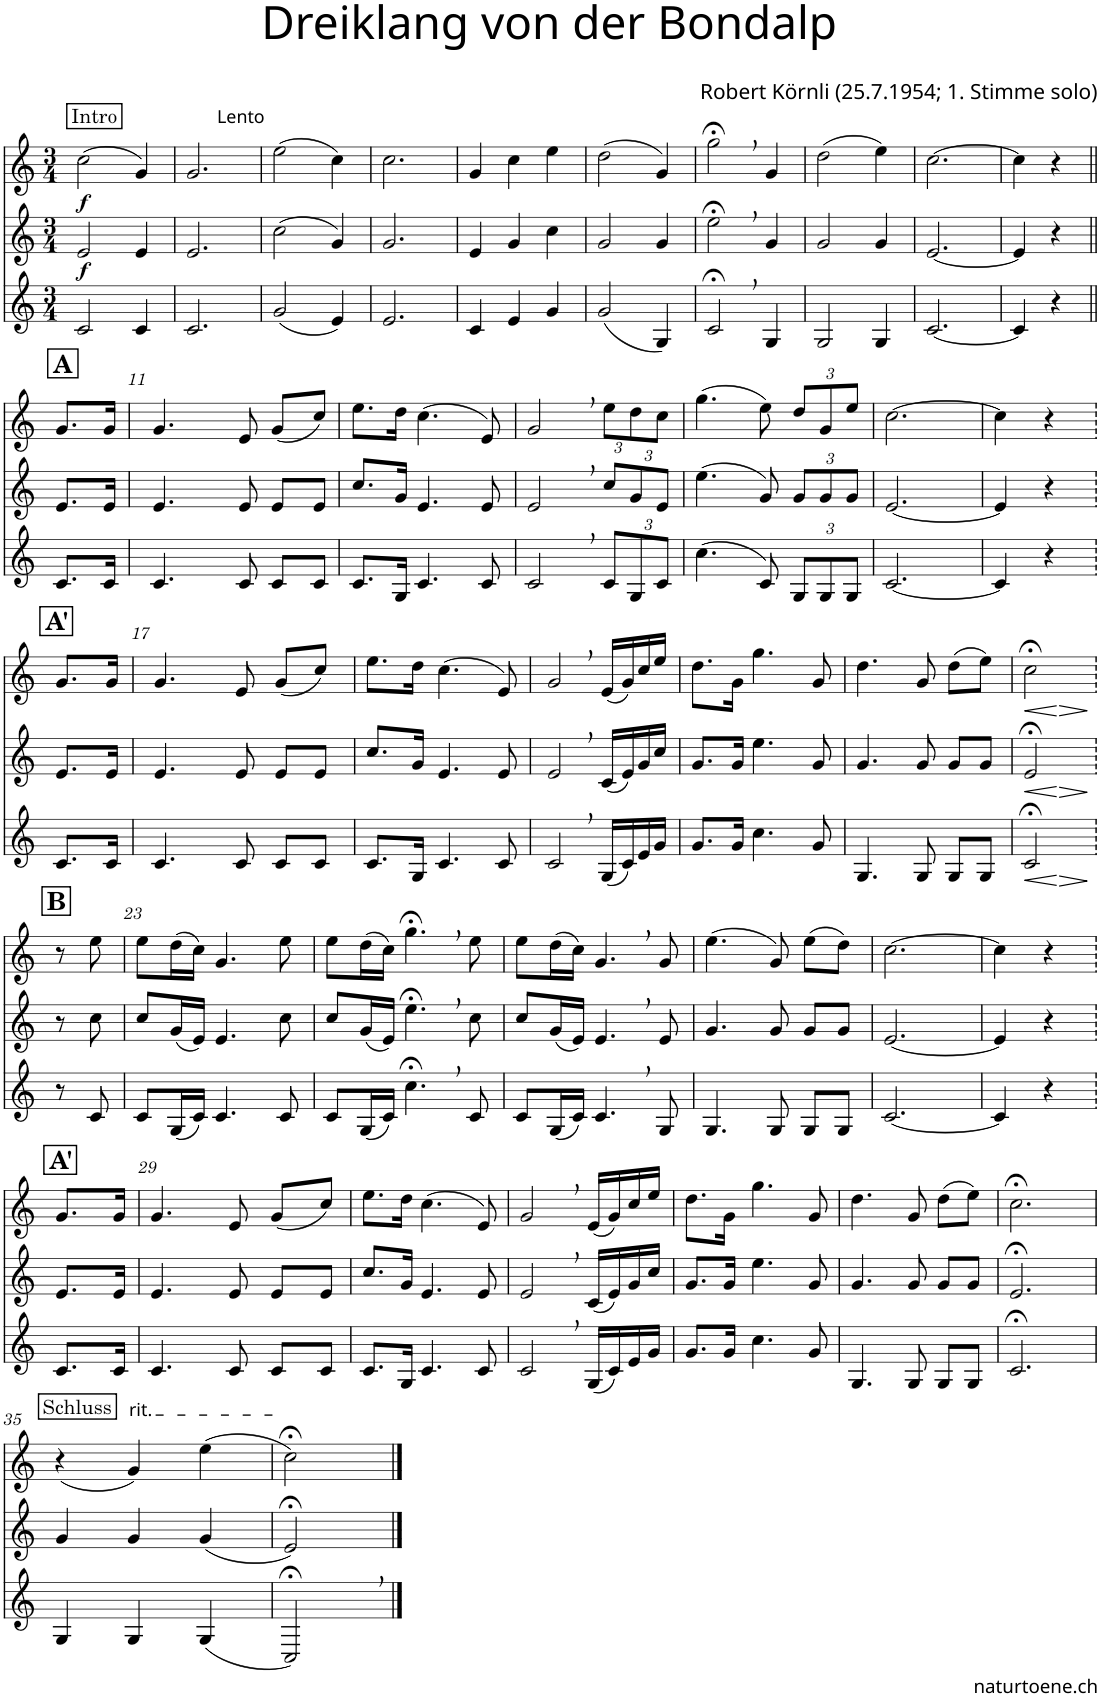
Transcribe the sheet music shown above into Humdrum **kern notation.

**kern	**dynam	**kern	**dynam	**kern	**dynam
*part3	*part3	*part2	*part2	*part1	*part1
*staff3	*staff3	*staff2	*staff2	*staff1	*staff1
*I"Alphorn	*	*I"Alphorn	*	*I"Alphorn	*
*clefG2	*	*clefG2	*	*clefG2	*
*Trd4c6	*	*Trd4c6	*	*Trd4c6	*
*k[]	*	*k[]	*	*k[]	*
*M3/4	*	*M3/4	*	*M3/4	*
!!LO:REH:place=s1:a:cj:fs=11:t=Intro
=1	=1	=1	=1	=1	=1
!	!	!	!	!LO:TX:a:t=Lento	!
!	!	!	!LO:DY:b	!	!LO:DY:b
2c/	.	2e/	f	(2cc\	f
4c/	.	4e/	.	4g/)	.
=2	=2	=2	=2	=2	=2
2.c/	.	2.e/	.	2.g/	.
=3	=3	=3	=3	=3	=3
(2g/	.	(2cc\	.	(2ee\	.
4e/)	.	4g/)	.	4cc\)	.
=4	=4	=4	=4	=4	=4
2.e/	.	2.g/	.	2.cc\	.
=5	=5	=5	=5	=5	=5
4c/	.	4e/	.	4g/	.
4e/	.	4g/	.	4cc\	.
4g/	.	4cc\	.	4ee\	.
=6	=6	=6	=6	=6	=6
(2g/	.	2g/	.	(2dd\	.
4G/)	.	4g/	.	4g/)	.
=7	=7	=7	=7	=7	=7
2c;<,/	.	2ee;<,\	.	2gg;<,\	.
4G/	.	4g/	.	4g/	.
=8	=8	=8	=8	=8	=8
2G/	.	2g/	.	(2dd\	.
4G/	.	4g/	.	4ee\)	.
=9	=9	=9	=9	=9	=9
[2.c/	.	[2.e/	.	[2.cc\	.
=10	=10	=10	=10	=10	=10
4c/]	.	4e/]	.	4cc\]	.
4r	.	4r	.	4r	.
!!LO:LB:g=z
!!LO:REH:place=s1:a:B:cj:fs=14:t=A
=10X1||	=10X1||	=10X1||	=10X1||	=10X1||	=10X1||
8.c/L	.	8.e/L	.	8.g/L	.
16c/Jk	.	16e/Jk	.	16g/Jk	.
=11	=11	=11	=11	=11	=11
4.c/	.	4.e/	.	4.g/	.
8c/	.	8e/	.	8e/	.
8c/L	.	8e/L	.	(8g/L	.
8c/J	.	8e/J	.	8cc/J)	.
=12	=12	=12	=12	=12	=12
8.c/L	.	8.cc/L	.	8.ee\L	.
16G/Jk	.	16g/Jk	.	16dd\Jk	.
4.c/	.	4.e/	.	(4.cc\	.
8c/	.	8e/	.	8e/)	.
=13	=13	=13	=13	=13	=13
2c,/	.	2e,/	.	2g,/	.
*Xbrackettup	*	*Xbrackettup	*	*Xbrackettup	*
12c/L	.	12cc/L	.	12ee\L	.
12G/	.	12g/	.	12dd\	.
12c/J	.	12e/J	.	12cc\J	.
=14	=14	=14	=14	=14	=14
(4.cc\	.	(4.ee\	.	(4.gg\	.
8c/)	.	8g/)	.	8ee\)	.
12G/L	.	12g/L	.	12dd/L	.
12G/	.	12g/	.	12g/	.
12G/J	.	12g/J	.	12ee/J	.
=15	=15	=15	=15	=15	=15
[2.c/	.	[2.e/	.	[2.cc\	.
=16	=16	=16	=16	=16	=16
4c/]	.	4e/]	.	4cc\]	.
4r	.	4r	.	4r	.
!!LO:LB:g=z
!!LO:REH:place=s1:a:B:cj:fs=14:t=A'
=16X2	=16X2	=16X2	=16X2	=16X2	=16X2
8.c/L	.	8.e/L	.	8.g/L	.
16c/Jk	.	16e/Jk	.	16g/Jk	.
=17	=17	=17	=17	=17	=17
4.c/	.	4.e/	.	4.g/	.
8c/	.	8e/	.	8e/	.
8c/L	.	8e/L	.	(8g/L	.
8c/J	.	8e/J	.	8cc/J)	.
=18	=18	=18	=18	=18	=18
8.c/L	.	8.cc/L	.	8.ee\L	.
16G/Jk	.	16g/Jk	.	16dd\Jk	.
4.c/	.	4.e/	.	(4.cc\	.
8c/	.	8e/	.	8e/)	.
=19	=19	=19	=19	=19	=19
2c,/	.	2e,/	.	2g,/	.
(16G/LL	.	(16c/LL	.	(16e/LL	.
16c/)	.	16e/)	.	16g/)	.
16e/	.	16g/	.	16cc/	.
16g/JJ	.	16cc/JJ	.	16ee/JJ	.
=20	=20	=20	=20	=20	=20
8.g/L	.	8.g/L	.	8.dd\L	.
16g/Jk	.	16g/Jk	.	16g\Jk	.
4.cc\	.	4.ee\	.	4.gg\	.
8g/	.	8g/	.	8g/	.
=21	=21	=21	=21	=21	=21
4.G/	.	4.g/	.	4.dd\	.
8G/	.	8g/	.	8g/	.
8G/L	.	8g/L	.	(8dd\L	.
8G/J	.	8g/J	.	8ee\J)	.
=22	=22	=22	=22	=22	=22
!	!LO:HP:b	!	!	!	!
!	!LO:HP:n=1:b	!	!LO:HP:b	!	!
!	!	!	!LO:HP:n=1:b	!	!LO:HP:b
!	!	!	!	!	!LO:HP:n=1:b
2c;</	< >	2e;</	< >	2cc;<\	< >
.	[	.	[	.	[
!!LO:LB:g=z
!!LO:REH:place=s1:a:B:cj:fs=14:t=B
=22X3	=22X3	=22X3	=22X3	=22X3	=22X3
8r	.	8r	.	8r	.
8c/	]	8cc\	]	8ee\	]
=23	=23	=23	=23	=23	=23
8c/L	.	8cc/L	.	8ee\L	.
(16G/L	.	(16g/L	.	(16dd\L	.
16c/JJ)	.	16e/JJ)	.	16cc\JJ)	.
4.c/	.	4.e/	.	4.g/	.
8c/	.	8cc\	.	8ee\	.
=24	=24	=24	=24	=24	=24
8c/L	.	8cc/L	.	8ee\L	.
(16G/L	.	(16g/L	.	(16dd\L	.
16c/JJ)	.	16e/JJ)	.	16cc\JJ)	.
4.cc;<,\	.	4.ee;<,\	.	4.gg;<,\	.
8c/	.	8cc\	.	8ee\	.
=25	=25	=25	=25	=25	=25
8c/L	.	8cc/L	.	8ee\L	.
(16G/L	.	(16g/L	.	(16dd\L	.
16c/JJ)	.	16e/JJ)	.	16cc\JJ)	.
4.c,/	.	4.e,/	.	4.g,/	.
8G/	.	8e/	.	8g/	.
=26	=26	=26	=26	=26	=26
4.G/	.	4.g/	.	(4.ee\	.
8G/	.	8g/	.	8g/)	.
8G/L	.	8g/L	.	(8ee\L	.
8G/J	.	8g/J	.	8dd\J)	.
=27	=27	=27	=27	=27	=27
[2.c/	.	[2.e/	.	[2.cc\	.
=28	=28	=28	=28	=28	=28
4c/]	.	4e/]	.	4cc\]	.
4r	.	4r	.	4r	.
!!LO:LB:g=z
!!LO:REH:place=s1:a:B:cj:fs=14:t=A'
=28X4	=28X4	=28X4	=28X4	=28X4	=28X4
8.c/L	.	8.e/L	.	8.g/L	.
16c/Jk	.	16e/Jk	.	16g/Jk	.
=29	=29	=29	=29	=29	=29
4.c/	.	4.e/	.	4.g/	.
8c/	.	8e/	.	8e/	.
8c/L	.	8e/L	.	(8g/L	.
8c/J	.	8e/J	.	8cc/J)	.
=30	=30	=30	=30	=30	=30
8.c/L	.	8.cc/L	.	8.ee\L	.
16G/Jk	.	16g/Jk	.	16dd\Jk	.
4.c/	.	4.e/	.	(4.cc\	.
8c/	.	8e/	.	8e/)	.
=31	=31	=31	=31	=31	=31
2c,/	.	2e,/	.	2g,/	.
(16G/LL	.	(16c/LL	.	(16e/LL	.
16c/)	.	16e/)	.	16g/)	.
16e/	.	16g/	.	16cc/	.
16g/JJ	.	16cc/JJ	.	16ee/JJ	.
=32	=32	=32	=32	=32	=32
8.g/L	.	8.g/L	.	8.dd\L	.
16g/Jk	.	16g/Jk	.	16g\Jk	.
4.cc\	.	4.ee\	.	4.gg\	.
8g/	.	8g/	.	8g/	.
=33	=33	=33	=33	=33	=33
4.G/	.	4.g/	.	4.dd\	.
8G/	.	8g/	.	8g/	.
8G/L	.	8g/L	.	(8dd\L	.
8G/J	.	8g/J	.	8ee\J)	.
=34	=34	=34	=34	=34	=34
2.c;</	.	2.e;</	.	2.cc;<\	.
!!LO:LB:g=z
!!LO:REH:place=s1:a:cj:fs=11:t=Schluss
=35	=35	=35	=35	=35	=35
4G/	.	4g/	.	(4r	.
!	!	!	!	!LO:TX:a:t=rit.	!
4G/	.	4g/	.	4g/)	.
(4G/	.	(4g/	.	(4ee\	.
=36	=36	=36	=36	=36	=36
2C;<,/)	.	2e;</)	.	2cc;<\)	.
==	==	==	==	==	==
*-	*-	*-	*-	*-	*-
